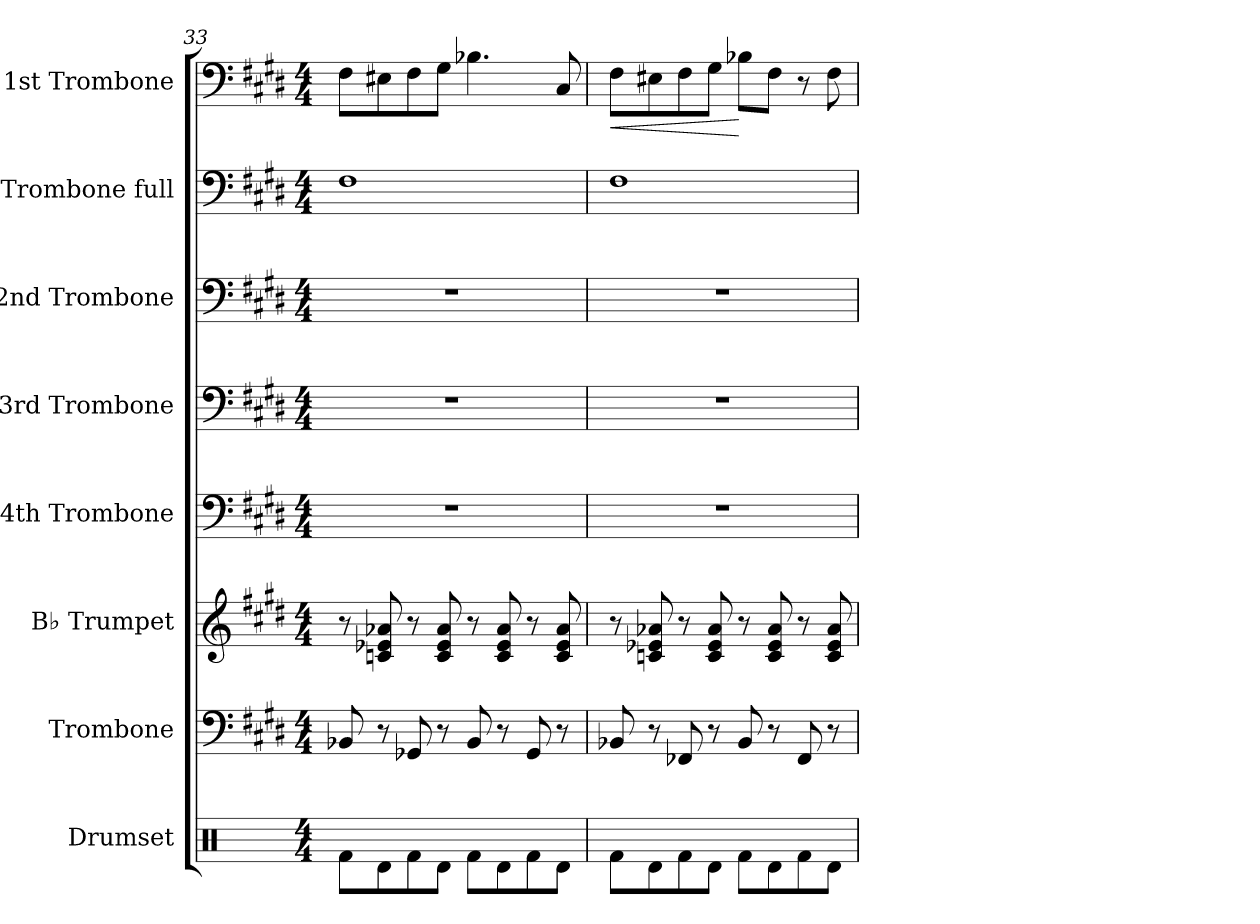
**kern	**kern	**kern	**kern	**kern	**kern	**kern	**kern	**dynam
*part8	*part7	*part6	*part5	*part4	*part3	*part2	*part1	*part1
*staff8	*staff7	*staff6	*staff5	*staff4	*staff3	*staff2	*staff1	*staff1
*I"Drumset	*I"Trombone	*I"B♭ Trumpet	*I"4th Trombone	*I"3rd Trombone	*I"2nd Trombone	*I"Trombone full	*I"1st Trombone	*
*I'Drs.	*I'Trb.	*I'B♭ Tpt.	*I'Trb.4	*I'Trb.3	*I'Trb.2	*I'Trb. F	*I'Trb.1	*
*clefX	*clefF4	*clefG2	*clefF4	*clefF4	*clefF4	*clefF4	*clefF4	*
*	*	*ITrd1c2	*	*	*	*	*	*
*k[]	*k[f#c#g#d#]	*k[f#c#]	*k[f#c#g#d#]	*k[f#c#g#d#]	*k[f#c#g#d#]	*k[f#c#g#d#]	*k[f#c#g#d#]	*
*M4/4	*M4/4	*M4/4	*M4/4	*M4/4	*M4/4	*M4/4	*M4/4	*
=33	=33	=33	=33	=33	=33	=33	=33	=33
8Rf\L	8BB-X/	8r	1r	1r	1r	1F#	8F#\L	.
8Rd\	8r	8B-X/ 8d-X/ 8g-X/	.	.	.	.	8E#X\	.
8Rf\	8GG-X/	8r	.	.	.	.	8F#\	.
8Rd\J	8r	8B-/ 8d-/ 8g-/	.	.	.	.	8G#\J	.
8Rf\L	8BB-/	8r	.	.	.	.	4.B-X\	.
8Rd\	8r	8B-/ 8d-/ 8g-/	.	.	.	.	.	.
8Rf\	8GG-/	8r	.	.	.	.	.	.
8Rd\J	8r	8B-/ 8d-/ 8g-/	.	.	.	.	8C#/	.
!!LO:PB:g=z
=34	=34	=34	=34	=34	=34	=34	=34	=34
!	!	!	!	!	!	!	!	!LO:HP:b
8Rf\L	8BB-X/	8r	1r	1r	1r	1F#	8F#\L	<
8Rd\	8r	8B-X/ 8d-X/ 8g-X/	.	.	.	.	8E#X\	.
8Rf\	8FF-X/	8r	.	.	.	.	8F#\	.
8Rd\J	8r	8B-/ 8d-/ 8g-/	.	.	.	.	8G#\J	.
8Rf\L	8BB-/	8r	.	.	.	.	8B-X\L	[
8Rd\	8r	8B-/ 8d-/ 8g-/	.	.	.	.	8F#\J	.
8Rf\	8FF-/	8r	.	.	.	.	8r	.
8Rd\J	8r	8B-/ 8d-/ 8g-/	.	.	.	.	8F#\	.
=	=	=	=	=	=	=	=	=
*-	*-	*-	*-	*-	*-	*-	*-	*-
